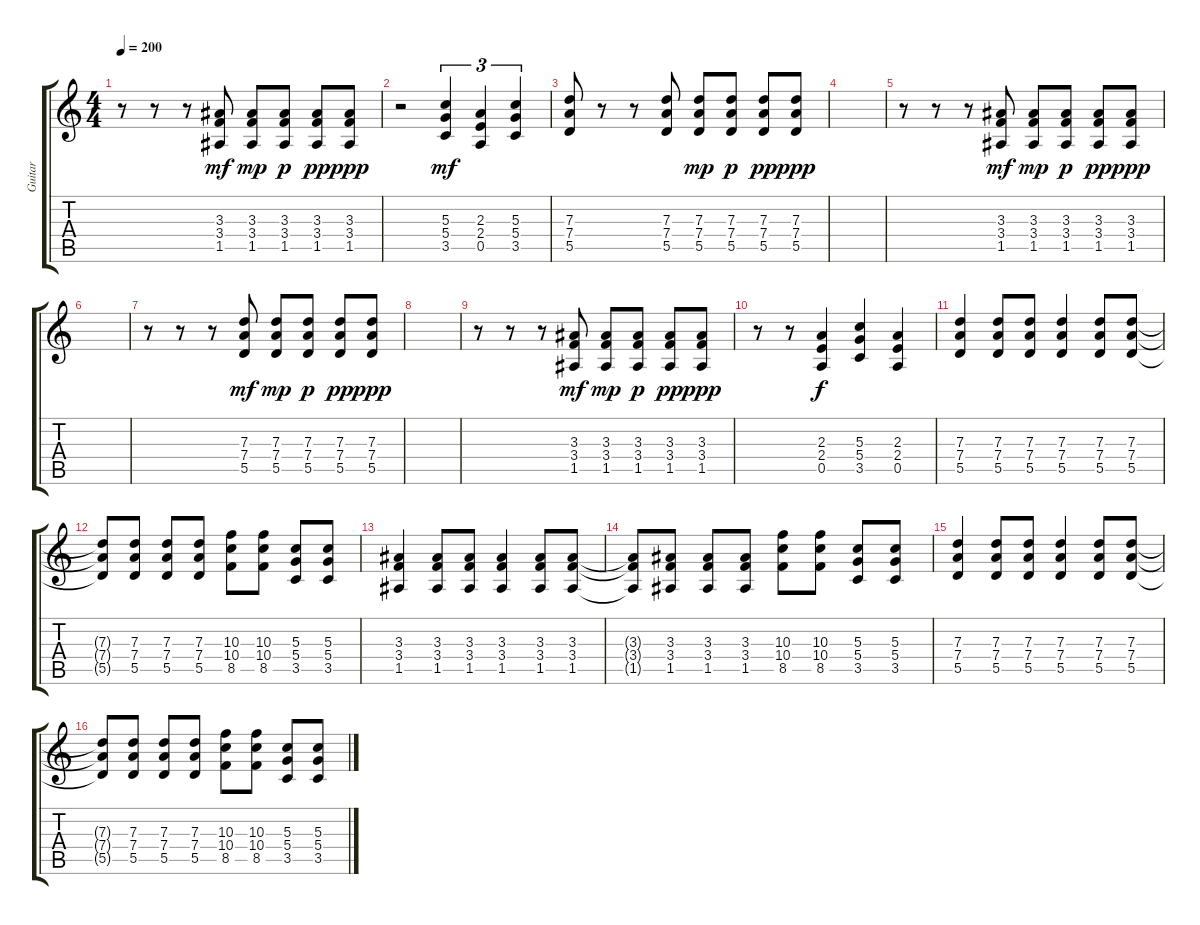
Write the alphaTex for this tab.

\track ("Guitar" "Guitar") {instrument distortionguitar}
\staff {score tabs}
\tuning (E4 B3 G3 D3 A2 E2) {hide}
\ts (4 4)
\tempo 200
\clef g2
\ks c
r.8{dy ppp} r.8 r.8 (3.3 3.4 1.5).8{dy mf} (3.3 3.4 1.5).8{dy mp} (3.3 3.4 1.5).8{dy p} (3.3 3.4 1.5).8{dy pp} (3.3 3.4 1.5).8{dy ppp} |
r.2 (5.3 5.4 3.5).4{tu (3 2) dy mf} (2.3 2.4 0.5).4{tu (3 2)} (5.3 5.4 3.5).4{tu (3 2)} |
(7.3 7.4 5.5).8 r.8 r.8 (7.3 7.4 5.5).8 (7.3 7.4 5.5).8{dy mp} (7.3 7.4 5.5).8{dy p} (7.3 7.4 5.5).8{dy pp} (7.3 7.4 5.5).8{dy ppp} |
|
r.8 r.8 r.8 (3.3 3.4 1.5).8{dy mf} (3.3 3.4 1.5).8{dy mp} (3.3 3.4 1.5).8{dy p} (3.3 3.4 1.5).8{dy pp} (3.3 3.4 1.5).8{dy ppp} |
|
r.8 r.8 r.8 (7.3 7.4 5.5).8{dy mf} (7.3 7.4 5.5).8{dy mp} (7.3 7.4 5.5).8{dy p} (7.3 7.4 5.5).8{dy pp} (7.3 7.4 5.5).8{dy ppp} |
|
r.8 r.8 r.8 (3.3 3.4 1.5).8{dy mf} (3.3 3.4 1.5).8{dy mp} (3.3 3.4 1.5).8{dy p} (3.3 3.4 1.5).8{dy pp} (3.3 3.4 1.5).8{dy ppp} |
r.8 r.8 (2.3 2.4 0.5).4{dy f} (5.3 5.4 3.5).4 (2.3 2.4 0.5).4 |
(7.3 7.4 5.5).4 (7.3 7.4 5.5).8 (7.3 7.4 5.5).8 (7.3 7.4 5.5).4 (7.3 7.4 5.5).8 (7.3 7.4 5.5).8 |
(7.3{t} 7.4{t} 5.5{t}).8 (7.3 7.4 5.5).8 (7.3 7.4 5.5).8 (7.3 7.4 5.5).8 (10.3 10.4 8.5).8 (10.3 10.4 8.5).8 (5.3 5.4 3.5).8 (5.3 5.4 3.5).8 |
(3.3 3.4 1.5).4 (3.3 3.4 1.5).8 (3.3 3.4 1.5).8 (3.3 3.4 1.5).4 (3.3 3.4 1.5).8 (3.3 3.4 1.5).8 |
(3.3{t} 3.4{t} 1.5{t}).8 (3.3 3.4 1.5).8 (3.3 3.4 1.5).8 (3.3 3.4 1.5).8 (10.3 10.4 8.5).8 (10.3 10.4 8.5).8 (5.3 5.4 3.5).8 (5.3 5.4 3.5).8 |
(7.3 7.4 5.5).4 (7.3 7.4 5.5).8 (7.3 7.4 5.5).8 (7.3 7.4 5.5).4 (7.3 7.4 5.5).8 (7.3 7.4 5.5).8 |
(7.3{t} 7.4{t} 5.5{t}).8 (7.3 7.4 5.5).8 (7.3 7.4 5.5).8 (7.3 7.4 5.5).8 (10.3 10.4 8.5).8 (10.3 10.4 8.5).8 (5.3 5.4 3.5).8 (5.3 5.4 3.5).8
